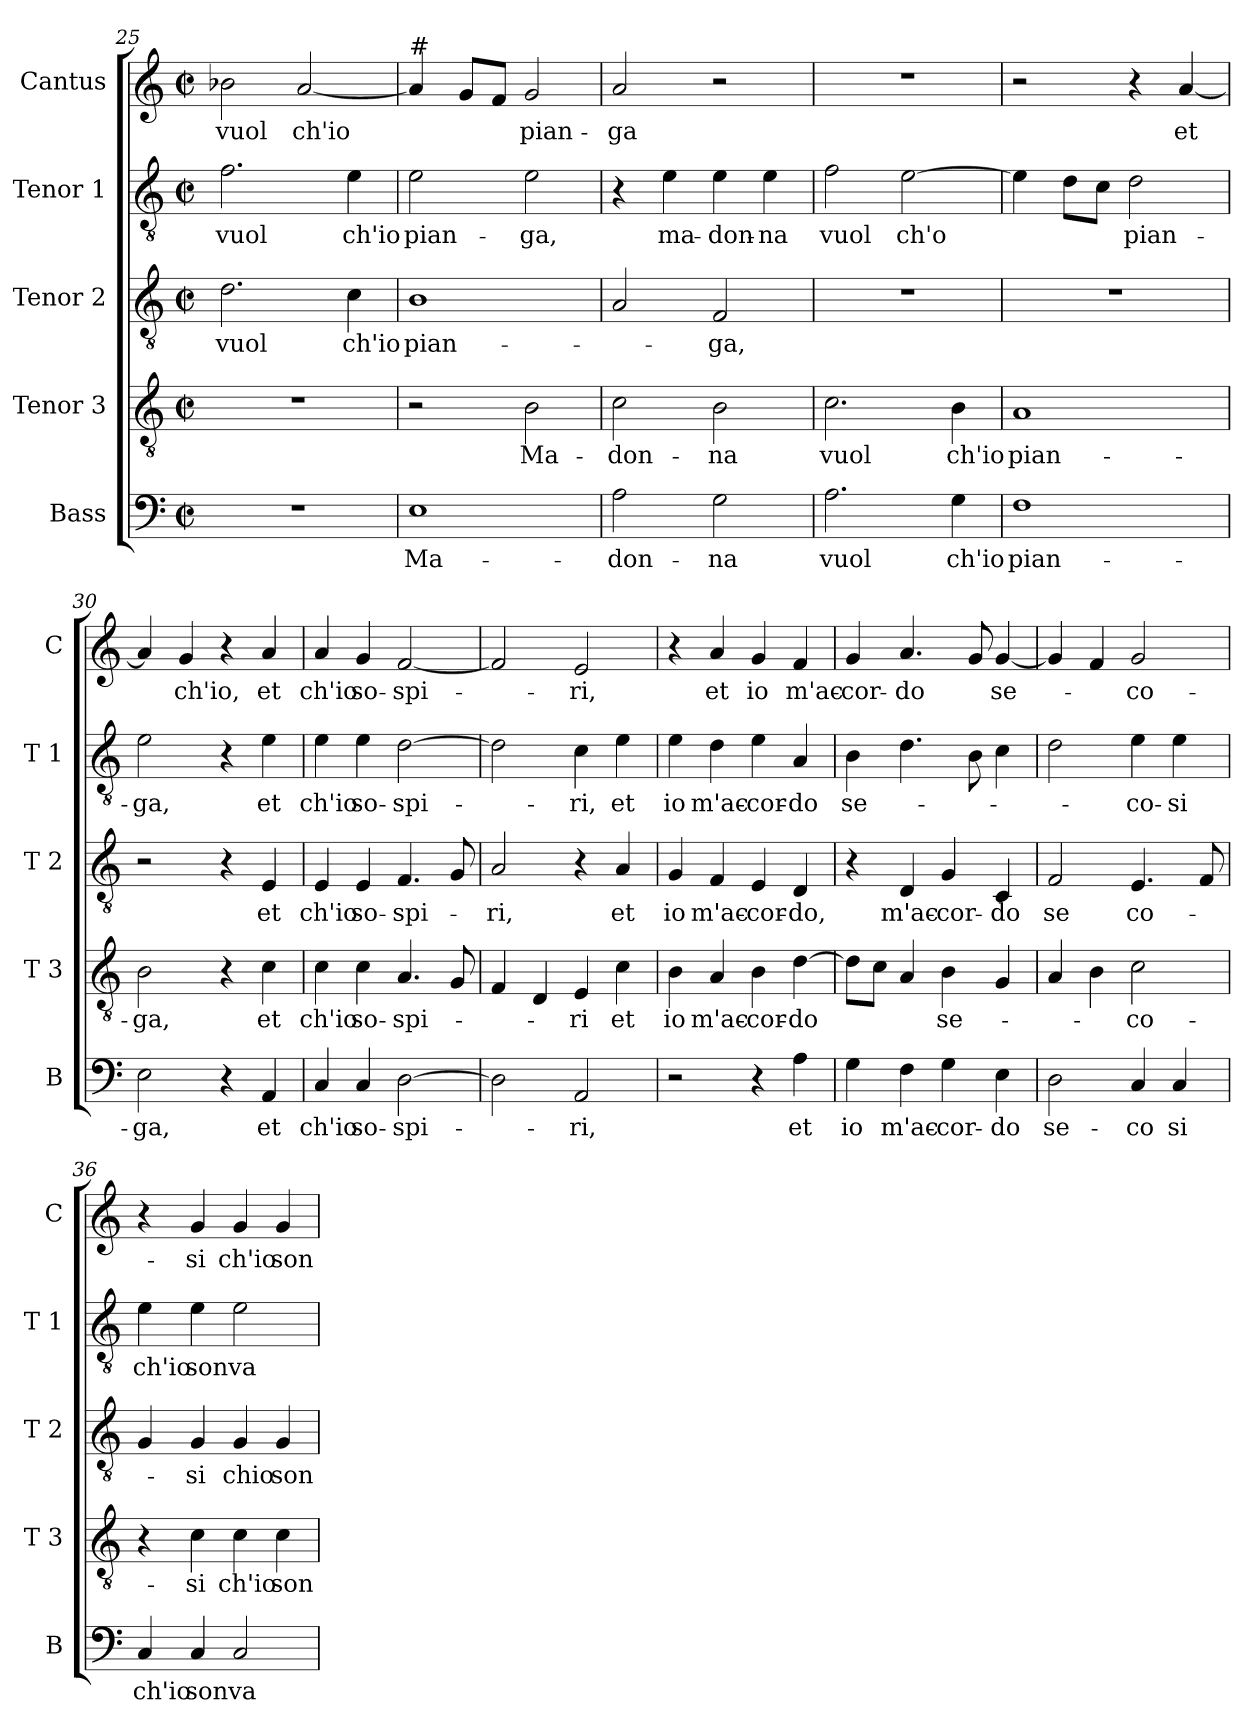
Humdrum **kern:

**kern	**text	**kern	**text	**kern	**text	**kern	**text	**kern	**text
*part5	*part5	*part4	*part4	*part3	*part3	*part2	*part2	*part1	*part1
*staff5	*staff5	*staff4	*staff4	*staff3	*staff3	*staff2	*staff2	*staff1	*staff1
*I"Bass	*	*I"Tenor 3	*	*I"Tenor 2	*	*I"Tenor 1	*	*I"Cantus	*
*I'B	*	*I'T 3	*	*I'T 2	*	*I'T 1	*	*I'C	*
*clefF4	*	*clefGv2	*	*clefGv2	*	*clefGv2	*	*clefG2	*
*k[]	*	*k[]	*	*k[]	*	*k[]	*	*k[]	*
*C:	*	*C:	*	*C:	*	*C:	*	*C:	*
*M2/2	*	*M2/2	*	*M2/2	*	*M2/2	*	*M2/2	*
*met(c|)	*	*met(c|)	*	*met(c|)	*	*met(c|)	*	*met(c|)	*
=25	=25	=25	=25	=25	=25	=25	=25	=25	=25
1r	.	1r	.	2.d\	vuol	2.f\	vuol	2b-X\	vuol
.	.	.	.	.	.	.	.	[2a/	ch'io
.	.	.	.	4c\	ch'io	4e\	ch'io	.	.
=26	=26	=26	=26	=26	=26	=26	=26	=26	=26
!	!	!	!	!	!	!	!	!LO:TX:a:t=#	!
1E	Ma-	2r	.	1B	pian-	2e\	pian-	4a/]	.
.	.	.	.	.	.	.	.	8g/L	.
.	.	.	.	.	.	.	.	8f/J	.
.	.	2B\	Ma-	.	.	2e\	-ga,	2g/	pian-
!!LO:PB:g=z
=27	=27	=27	=27	=27	=27	=27	=27	=27	=27
2A\	-don-	2c\	-don-	2A/	.	4r	.	2a/	-ga
.	.	.	.	.	.	4e\	ma-	.	.
2G\	-na	2B\	-na	2F/	-ga,	4e\	-don-	2r	.
.	.	.	.	.	.	4e\	-na	.	.
=28	=28	=28	=28	=28	=28	=28	=28	=28	=28
2.A\	vuol	2.c\	vuol	1r	.	2f\	vuol	1r	.
.	.	.	.	.	.	[2e\	ch'o	.	.
4G\	ch'io	4B\	ch'io	.	.	.	.	.	.
=29	=29	=29	=29	=29	=29	=29	=29	=29	=29
1F	pian-	1A	pian-	1r	.	4e\]	.	2r	.
.	.	.	.	.	.	8d\L	.	.	.
.	.	.	.	.	.	8c\J	.	.	.
.	.	.	.	.	.	2d\	pian-	4r	.
.	.	.	.	.	.	.	.	[4a/	et
=30	=30	=30	=30	=30	=30	=30	=30	=30	=30
2E\	-ga,	2B\	-ga,	2r	.	2e\	-ga,	4a/]	.
.	.	.	.	.	.	.	.	4g/	ch'io,
4r	.	4r	.	4r	.	4r	.	4r	.
4AA/	et	4c\	et	4E/	et	4e\	et	4a/	et
=31	=31	=31	=31	=31	=31	=31	=31	=31	=31
4C/	ch'io	4c\	ch'io	4E/	ch'io	4e\	ch'io	4a/	ch'io
4C/	so-	4c\	so-	4E/	so-	4e\	so-	4g/	so-
[2D\	-spi-	4.A/	-spi-	4.F/	-spi-	[2d\	-spi-	[2f/	-spi-
.	.	8G/	.	8G/	.	.	.	.	.
!!LO:LB:g=z
=32	=32	=32	=32	=32	=32	=32	=32	=32	=32
2D\]	.	4F/	.	2A/	-ri,	2d\]	.	2f/]	.
.	.	4D/	.	.	.	.	.	.	.
2AA/	-ri,	4E/	-ri	4r	.	4c\	-ri,	2e/	-ri,
.	.	4c\	et	4A/	et	4e\	et	.	.
=33	=33	=33	=33	=33	=33	=33	=33	=33	=33
2r	.	4B\	io	4G/	io	4e\	io	4r	.
.	.	4A/	m'ac-	4F/	m'ac-	4d\	m'ac-	4a/	et
4r	.	4B\	-cor-	4E/	-cor-	4e\	-cor-	4g/	io
4A\	et	[4d\	-do	4D/	-do,	4A/	-do	4f/	m'ac-
=34	=34	=34	=34	=34	=34	=34	=34	=34	=34
4G\	io	8d\L]	.	4r	.	4B\	se-	4g/	-cor-
.	.	8c\J	.	.	.	.	.	.	.
4F\	m'ac-	4A/	.	4D/	m'ac-	4.d\	.	4.a/	-do
4G\	-cor-	4B\	se-	4G/	-cor-	.	.	.	.
.	.	.	.	.	.	8B\	.	8g/	.
4E\	-do	4G/	.	4C/	-do	4c\	.	[4g/	se-
=35	=35	=35	=35	=35	=35	=35	=35	=35	=35
2D\	se-	4A/	.	2F/	se	2d\	.	4g/]	.
.	.	4B\	.	.	.	.	.	4f/	.
4C/	-co	2c\	-co-	4.E/	co-	4e\	-co-	2g/	-co-
4C/	si	.	.	.	.	4e\	-si	.	.
.	.	.	.	8F/	.	.	.	.	.
=36	=36	=36	=36	=36	=36	=36	=36	=36	=36
4C/	ch'io	4r	.	4G/	.	4e\	ch'io	4r	.
4C/	son	4c\	-si	4G/	-si	4e\	son	4g/	-si
2C/	va-	4c\	ch'io	4G/	chio	2e\	va-	4g/	ch'io
.	.	4c\	son	4G/	son	.	.	4g/	son
=	=	=	=	=	=	=	=	=	=
*-	*-	*-	*-	*-	*-	*-	*-	*-	*-
